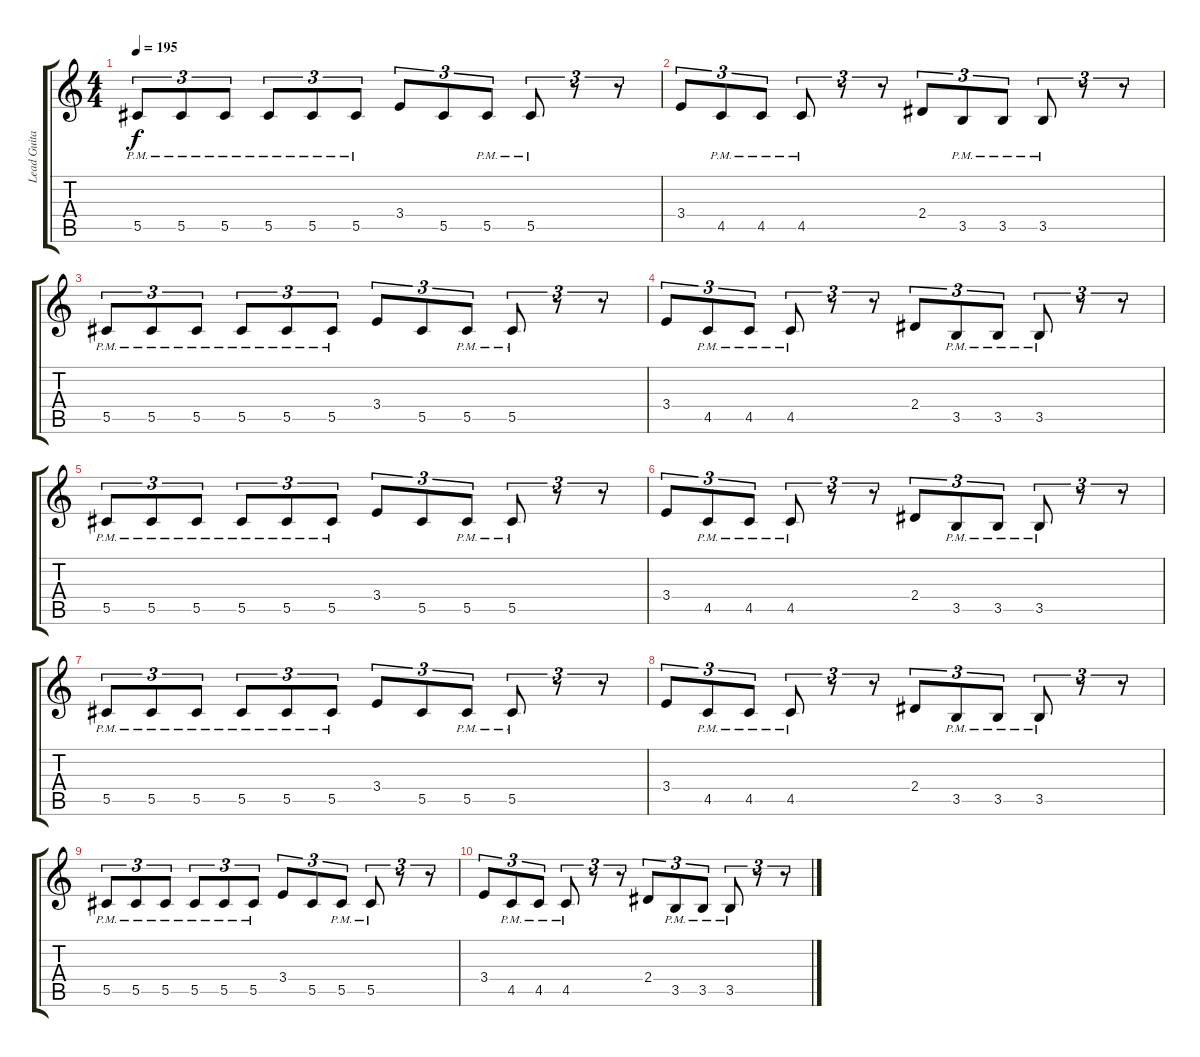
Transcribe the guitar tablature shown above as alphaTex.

\track ("Lead Guitar 1" "Lead Guita") {instrument overdrivenguitar}
\staff {score tabs}
\tuning (Eb4 Bb3 Gb3 Db3 Ab2 Eb2) {hide}
\ts (4 4)
\tempo 195
\clef g2
\ks c
5.5{pm}.8{tu (3 2) dy f} 5.5{pm}.8{tu (3 2)} 5.5{pm}.8{tu (3 2)} 5.5{pm}.8{tu (3 2)} 5.5{pm}.8{tu (3 2)} 5.5{pm}.8{tu (3 2)} 3.4.8{tu (3 2)} 5.5.8{tu (3 2)} 5.5{pm}.8{tu (3 2)} 5.5{pm}.8{tu (3 2)} r.8{tu (3 2)} r.8{tu (3 2)} |
3.4.8{tu (3 2)} 4.5{pm}.8{tu (3 2)} 4.5{pm}.8{tu (3 2)} 4.5{pm}.8{tu (3 2)} r.8{tu (3 2)} r.8{tu (3 2)} 2.4.8{tu (3 2)} 3.5{pm}.8{tu (3 2)} 3.5{pm}.8{tu (3 2)} 3.5{pm}.8{tu (3 2)} r.8{tu (3 2)} r.8{tu (3 2)} |
5.5{pm}.8{tu (3 2)} 5.5{pm}.8{tu (3 2)} 5.5{pm}.8{tu (3 2)} 5.5{pm}.8{tu (3 2)} 5.5{pm}.8{tu (3 2)} 5.5{pm}.8{tu (3 2)} 3.4.8{tu (3 2)} 5.5.8{tu (3 2)} 5.5{pm}.8{tu (3 2)} 5.5{pm}.8{tu (3 2)} r.8{tu (3 2)} r.8{tu (3 2)} |
3.4.8{tu (3 2)} 4.5{pm}.8{tu (3 2)} 4.5{pm}.8{tu (3 2)} 4.5{pm}.8{tu (3 2)} r.8{tu (3 2)} r.8{tu (3 2)} 2.4.8{tu (3 2)} 3.5{pm}.8{tu (3 2)} 3.5{pm}.8{tu (3 2)} 3.5{pm}.8{tu (3 2)} r.8{tu (3 2)} r.8{tu (3 2)} |
5.5{pm}.8{tu (3 2)} 5.5{pm}.8{tu (3 2)} 5.5{pm}.8{tu (3 2)} 5.5{pm}.8{tu (3 2)} 5.5{pm}.8{tu (3 2)} 5.5{pm}.8{tu (3 2)} 3.4.8{tu (3 2)} 5.5.8{tu (3 2)} 5.5{pm}.8{tu (3 2)} 5.5{pm}.8{tu (3 2)} r.8{tu (3 2)} r.8{tu (3 2)} |
3.4.8{tu (3 2)} 4.5{pm}.8{tu (3 2)} 4.5{pm}.8{tu (3 2)} 4.5{pm}.8{tu (3 2)} r.8{tu (3 2)} r.8{tu (3 2)} 2.4.8{tu (3 2)} 3.5{pm}.8{tu (3 2)} 3.5{pm}.8{tu (3 2)} 3.5{pm}.8{tu (3 2)} r.8{tu (3 2)} r.8{tu (3 2)} |
5.5{pm}.8{tu (3 2)} 5.5{pm}.8{tu (3 2)} 5.5{pm}.8{tu (3 2)} 5.5{pm}.8{tu (3 2)} 5.5{pm}.8{tu (3 2)} 5.5{pm}.8{tu (3 2)} 3.4.8{tu (3 2)} 5.5.8{tu (3 2)} 5.5{pm}.8{tu (3 2)} 5.5{pm}.8{tu (3 2)} r.8{tu (3 2)} r.8{tu (3 2)} |
3.4.8{tu (3 2)} 4.5{pm}.8{tu (3 2)} 4.5{pm}.8{tu (3 2)} 4.5{pm}.8{tu (3 2)} r.8{tu (3 2)} r.8{tu (3 2)} 2.4.8{tu (3 2)} 3.5{pm}.8{tu (3 2)} 3.5{pm}.8{tu (3 2)} 3.5{pm}.8{tu (3 2)} r.8{tu (3 2)} r.8{tu (3 2)} |
5.5{pm}.8{tu (3 2)} 5.5{pm}.8{tu (3 2)} 5.5{pm}.8{tu (3 2)} 5.5{pm}.8{tu (3 2)} 5.5{pm}.8{tu (3 2)} 5.5{pm}.8{tu (3 2)} 3.4.8{tu (3 2)} 5.5.8{tu (3 2)} 5.5{pm}.8{tu (3 2)} 5.5{pm}.8{tu (3 2)} r.8{tu (3 2)} r.8{tu (3 2)} |
3.4.8{tu (3 2)} 4.5{pm}.8{tu (3 2)} 4.5{pm}.8{tu (3 2)} 4.5{pm}.8{tu (3 2)} r.8{tu (3 2)} r.8{tu (3 2)} 2.4.8{tu (3 2)} 3.5{pm}.8{tu (3 2)} 3.5{pm}.8{tu (3 2)} 3.5{pm}.8{tu (3 2)} r.8{tu (3 2)} r.8{tu (3 2)}
